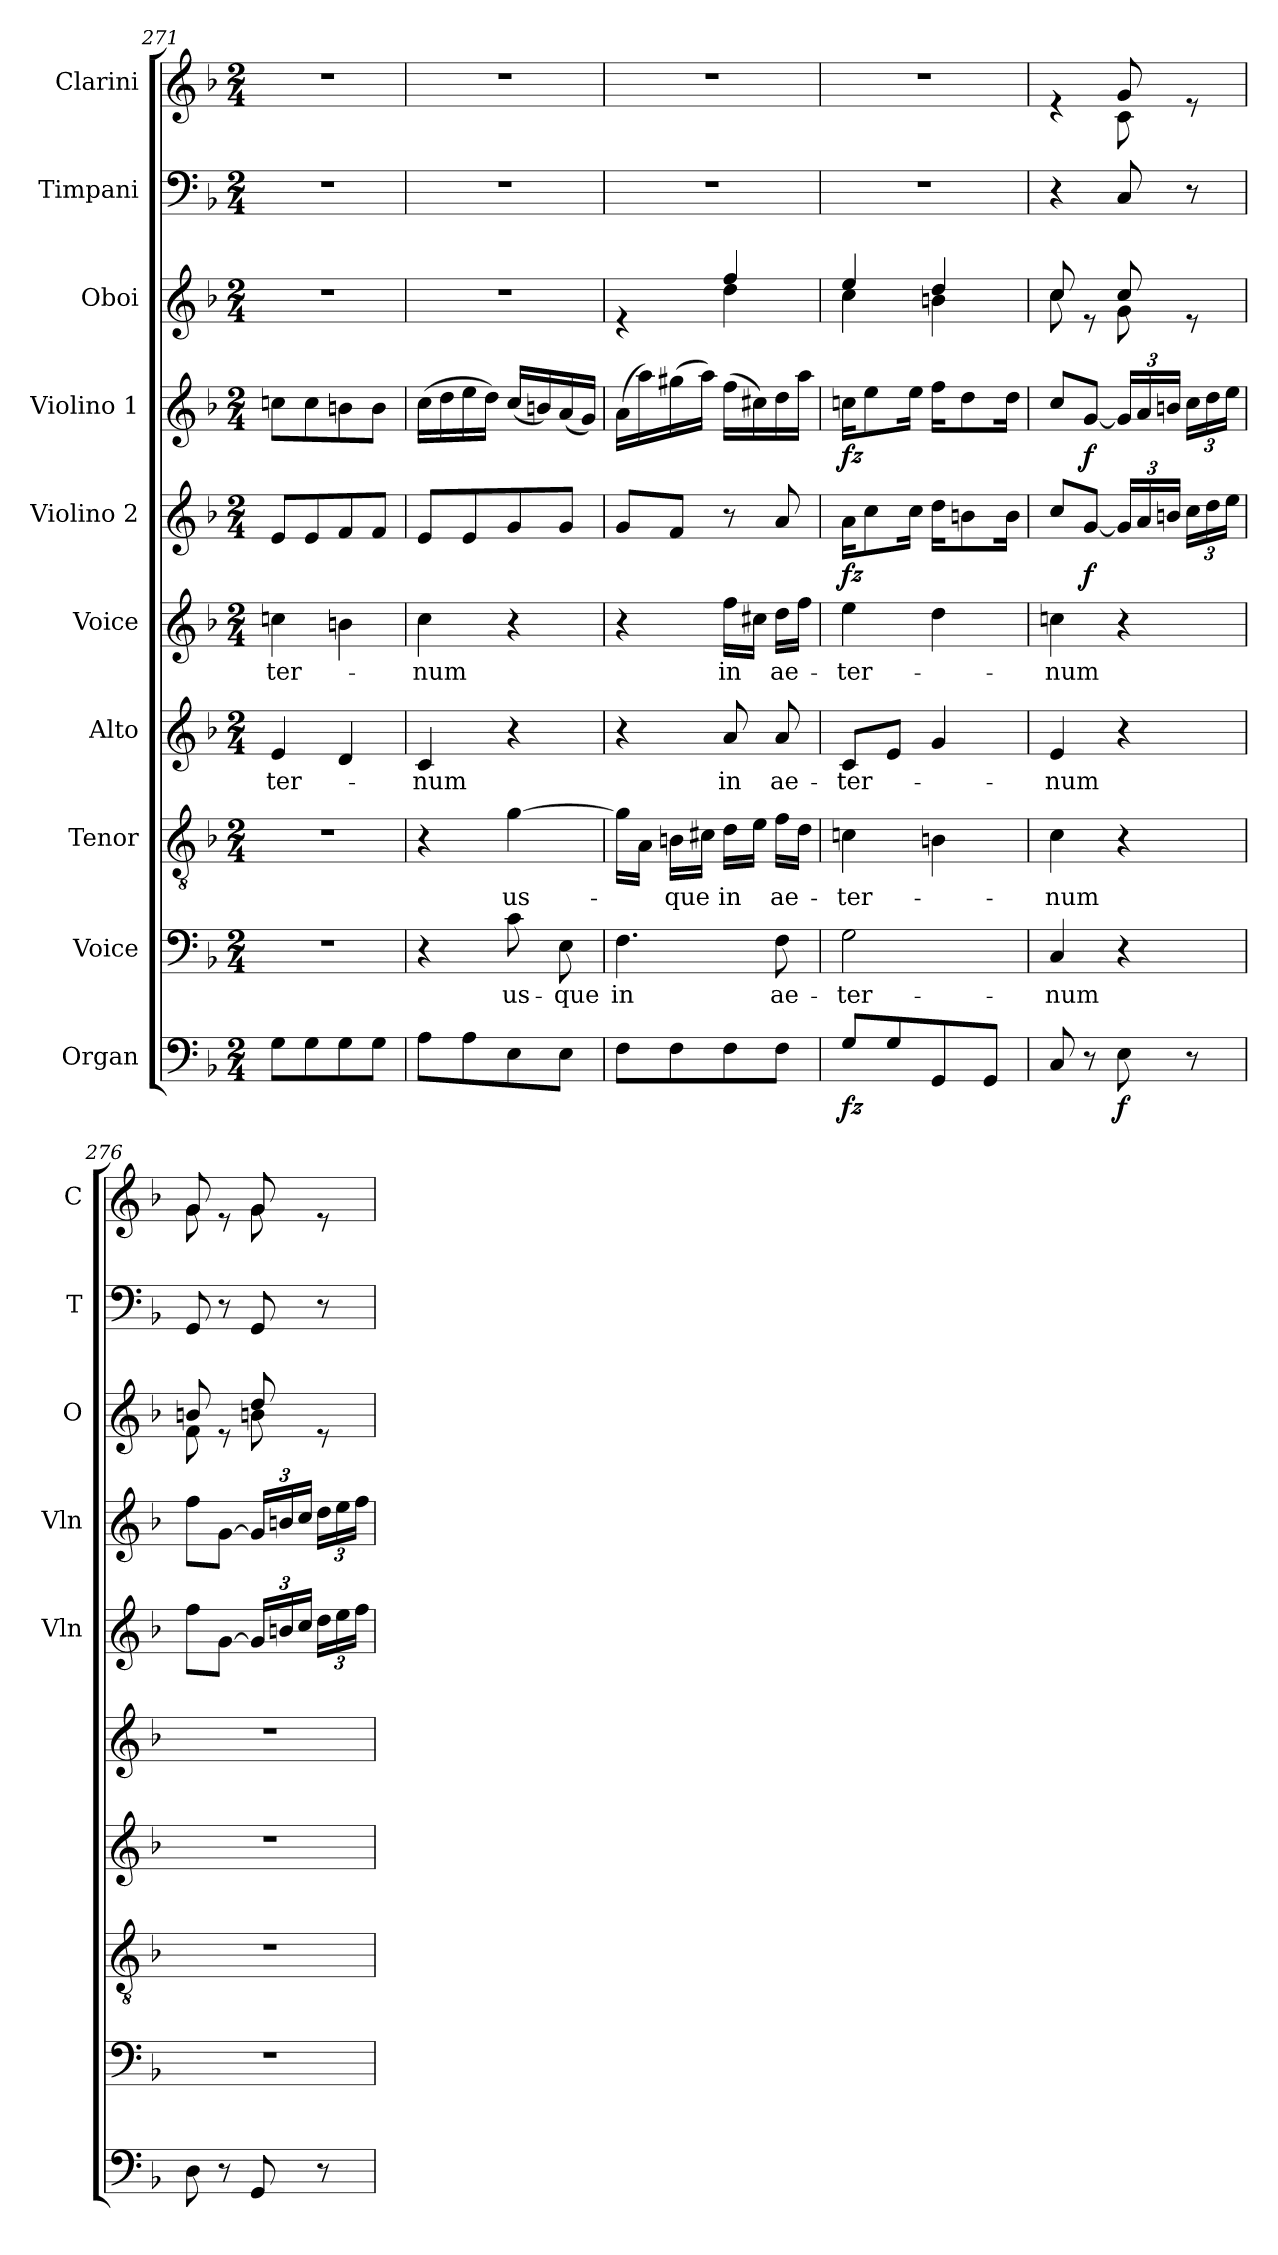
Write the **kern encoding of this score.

**kern	**dynam	**kern	**text	**kern	**text	**kern	**text	**kern	**text	**kern	**dynam	**kern	**dynam	**kern	**kern	**kern
*part10	*part10	*part9	*part9	*part8	*part8	*part7	*part7	*part6	*part6	*part5	*part5	*part4	*part4	*part3	*part2	*part1
*staff10	*staff10	*staff9	*staff9	*staff8	*staff8	*staff7	*staff7	*staff6	*staff6	*staff5	*staff5	*staff4	*staff4	*staff3	*staff2	*staff1
*I"Organ	*	*I"Voice	*	*I"Tenor	*	*I"Alto	*	*I"Voice	*	*I"Violino 2	*	*I"Violino 1	*	*I"Oboi	*I"Timpani	*I"Clarini
*	*	*	*	*	*	*	*	*	*	*I'Vln	*	*I'Vln	*	*I'O	*I'T	*I'C
*clefF4	*	*clefF4	*	*clefGv2	*	*clefG2	*	*clefG2	*	*clefG2	*	*clefG2	*	*clefG2	*clefF4	*clefG2
*k[b-]	*	*k[b-]	*	*k[b-]	*	*k[b-]	*	*k[b-]	*	*k[b-]	*	*k[b-]	*	*k[b-]	*k[b-]	*k[b-]
*M2/4	*	*M2/4	*	*M2/4	*	*M2/4	*	*M2/4	*	*M2/4	*	*M2/4	*	*M2/4	*M2/4	*M2/4
=271	=271	=271	=271	=271	=271	=271	=271	=271	=271	=271	=271	=271	=271	=271	=271	=271
!	!	!	!	!	!	!	!LO:LY:b	!	!LO:LY:b	!	!	!	!	!	!	!
8G\L	.	2r	.	2r	.	4e/	-ter-	4ccn\	-ter-	8e/L	.	8ccn\L	.	2r	2r	2r
8G\	.	.	.	.	.	.	.	.	.	8e/	.	8cc\	.	.	.	.
8G\	.	.	.	.	.	4d/	.	4bn\	.	8f/	.	8bn\	.	.	.	.
8G\J	.	.	.	.	.	.	.	.	.	8f/J	.	8b\J	.	.	.	.
=272	=272	=272	=272	=272	=272	=272	=272	=272	=272	=272	=272	=272	=272	=272	=272	=272
!	!	!	!	!	!	!	!LO:LY:b	!	!LO:LY:b	!	!	!	!	!	!	!
8A\L	.	4r	.	4r	.	4c/	-num	4cc\	-num	8e/L	.	(16cc\LL	.	2r	2r	2r
.	.	.	.	.	.	.	.	.	.	.	.	16dd\	.	.	.	.
8A\	.	.	.	.	.	.	.	.	.	8e/	.	16ee\	.	.	.	.
.	.	.	.	.	.	.	.	.	.	.	.	16dd\JJ)	.	.	.	.
!	!	!	!LO:LY:b	!	!LO:LY:b	!	!	!	!	!	!	!	!	!	!	!
8E\	.	8c\	us-	[4g\	us-	4r	.	4r	.	8g/	.	(16cc/LL	.	.	.	.
.	.	.	.	.	.	.	.	.	.	.	.	16bn/)	.	.	.	.
!	!	!	!LO:LY:b	!	!	!	!	!	!	!	!	!	!	!	!	!
8E\J	.	8E\	-que	.	.	.	.	.	.	8g/J	.	(16a/	.	.	.	.
.	.	.	.	.	.	.	.	.	.	.	.	16g/JJ)	.	.	.	.
=273	=273	=273	=273	=273	=273	=273	=273	=273	=273	=273	=273	=273	=273	=273	=273	=273
!	!	!	!LO:LY:b	!	!	!	!	!	!	!	!	!	!	!	!	!
*	*	*	*	*	*	*	*	*	*	*	*	*	*	*^	*	*
8F\L	.	4.F\	in	16g\LL]	.	4r	.	4r	.	8g/L	.	(16a\LL	.	4re	4ryy	2r	2r
.	.	.	.	16A\JJ	.	.	.	.	.	.	.	16aa\)	.	.	.	.	.
!	!	!	!	!	!LO:LY:b	!	!	!	!	!	!	!	!	!	!	!	!
8F\	.	.	.	16Bn\LL	-que	.	.	.	.	8f/J	.	(16gg#X\	.	.	.	.	.
.	.	.	.	16c#X\JJ	.	.	.	.	.	.	.	16aa\JJ)	.	.	.	.	.
!	!	!	!	!	!LO:LY:b	!	!LO:LY:b	!	!LO:LY:b	!	!	!	!	!	!	!	!
8F\	.	.	.	16d\LL	in	8a/	in	16ff\LL	in	8r	.	(16ff\LL	.	4ff/	4dd\	.	.
.	.	.	.	16e\JJ	.	.	.	16cc#X\JJ	.	.	.	16cc#X\)	.	.	.	.	.
!	!	!	!LO:LY:b	!	!LO:LY:b	!	!LO:LY:b	!	!LO:LY:b	!	!	!	!	!	!	!	!
8F\J	.	8F\	ae-	16f\LL	ae-	8a/	ae-	16dd\LL	ae-	8a/	.	16dd\	.	.	.	.	.
.	.	.	.	16d\JJ	.	.	.	16ff\JJ	.	.	.	16aa\JJ	.	.	.	.	.
!!LO:PB:g=z
=274	=274	=274	=274	=274	=274	=274	=274	=274	=274	=274	=274	=274	=274	=274	=274	=274	=274
!	!LO:DY:b	!	!LO:LY:b	!	!LO:LY:b	!	!LO:LY:b	!	!LO:LY:b	!	!LO:DY:b	!	!LO:DY:b	!	!	!	!
8G/L	fz	2G\	-ter-	4cn\	-ter-	8c/L	-ter-	4ee\	-ter-	16a\KL	fz	16ccn\KL	fz	4ee/	4cc\	2r	2r
.	.	.	.	.	.	.	.	.	.	8cc\	.	8ee\	.	.	.	.	.
8G/	.	.	.	.	.	8e/J	.	.	.	.	.	.	.	.	.	.	.
.	.	.	.	.	.	.	.	.	.	16cc\Jk	.	16ee\Jk	.	.	.	.	.
8GG/	.	.	.	4Bn\	.	4g/	.	4dd\	.	16dd\KL	.	16ff\KL	.	4dd/	4bn\	.	.
.	.	.	.	.	.	.	.	.	.	8bn\	.	8dd\	.	.	.	.	.
8GG/J	.	.	.	.	.	.	.	.	.	.	.	.	.	.	.	.	.
.	.	.	.	.	.	.	.	.	.	16b\Jk	.	16dd\Jk	.	.	.	.	.
=275	=275	=275	=275	=275	=275	=275	=275	=275	=275	=275	=275	=275	=275	=275	=275	=275	=275
!	!	!	!LO:LY:b	!	!LO:LY:b	!	!LO:LY:b	!	!LO:LY:b	!	!	!	!	!	!	!	!
*	*	*	*	*	*	*	*	*	*	*	*	*	*	*	*	*	*^
8C/	.	4C/	-num	4c\	-num	4e/	-num	4ccn\	-num	8cc/L	.	8cc/L	.	8cc/	8cc\	4r	4re	4ryy
!	!	!	!	!	!	!	!	!	!	!	!LO:DY:b	!	!LO:DY:b	!	!	!	!	!
8r	.	.	.	.	.	.	.	.	.	[8g/J	f	[8g/J	f	8re	8ryy	.	.	.
*	*	*	*	*	*	*	*	*	*	*Xbrackettup	*	*Xbrackettup	*	*	*	*	*	*
!	!LO:DY:b	!	!	!	!	!	!	!	!	!	!	!	!	!	!	!	!	!
8E\	f	4r	.	4r	.	4r	.	4r	.	24g/LL]	.	24g/LL]	.	8cc/	8g\	8C/	8g/	8c\
.	.	.	.	.	.	.	.	.	.	24a/	.	24a/	.	.	.	.	.	.
.	.	.	.	.	.	.	.	.	.	24bn/JJ	.	24bn/JJ	.	.	.	.	.	.
8r	.	.	.	.	.	.	.	.	.	24cc\LL	.	24cc\LL	.	8re	8ryy	8r	8re	8ryy
.	.	.	.	.	.	.	.	.	.	24dd\	.	24dd\	.	.	.	.	.	.
.	.	.	.	.	.	.	.	.	.	24ee\JJ	.	24ee\JJ	.	.	.	.	.	.
=276	=276	=276	=276	=276	=276	=276	=276	=276	=276	=276	=276	=276	=276	=276	=276	=276	=276	=276
8D\	.	2r	.	2r	.	2r	.	2r	.	8ff\L	.	8ff\L	.	8bn/	8f\	8GG/	8g/	8g\
8r	.	.	.	.	.	.	.	.	.	[8g\J	.	[8g\J	.	8re	8ryy	8r	8re	8ryy
8GG/	.	.	.	.	.	.	.	.	.	24g/LL]	.	24g/LL]	.	8dd/	8bn\	8GG/	8g/	8g\
.	.	.	.	.	.	.	.	.	.	24bn/	.	24bn/	.	.	.	.	.	.
.	.	.	.	.	.	.	.	.	.	24cc/JJ	.	24cc/JJ	.	.	.	.	.	.
8r	.	.	.	.	.	.	.	.	.	24dd\LL	.	24dd\LL	.	8re	8ryy	8r	8re	8ryy
.	.	.	.	.	.	.	.	.	.	24ee\	.	24ee\	.	.	.	.	.	.
.	.	.	.	.	.	.	.	.	.	24ff\JJ	.	24ff\JJ	.	.	.	.	.	.
*	*	*	*	*	*	*	*	*	*	*	*	*	*	*v	*v	*	*v	*v
=	=	=	=	=	=	=	=	=	=	=	=	=	=	=	=	=
*-	*-	*-	*-	*-	*-	*-	*-	*-	*-	*-	*-	*-	*-	*-	*-	*-
